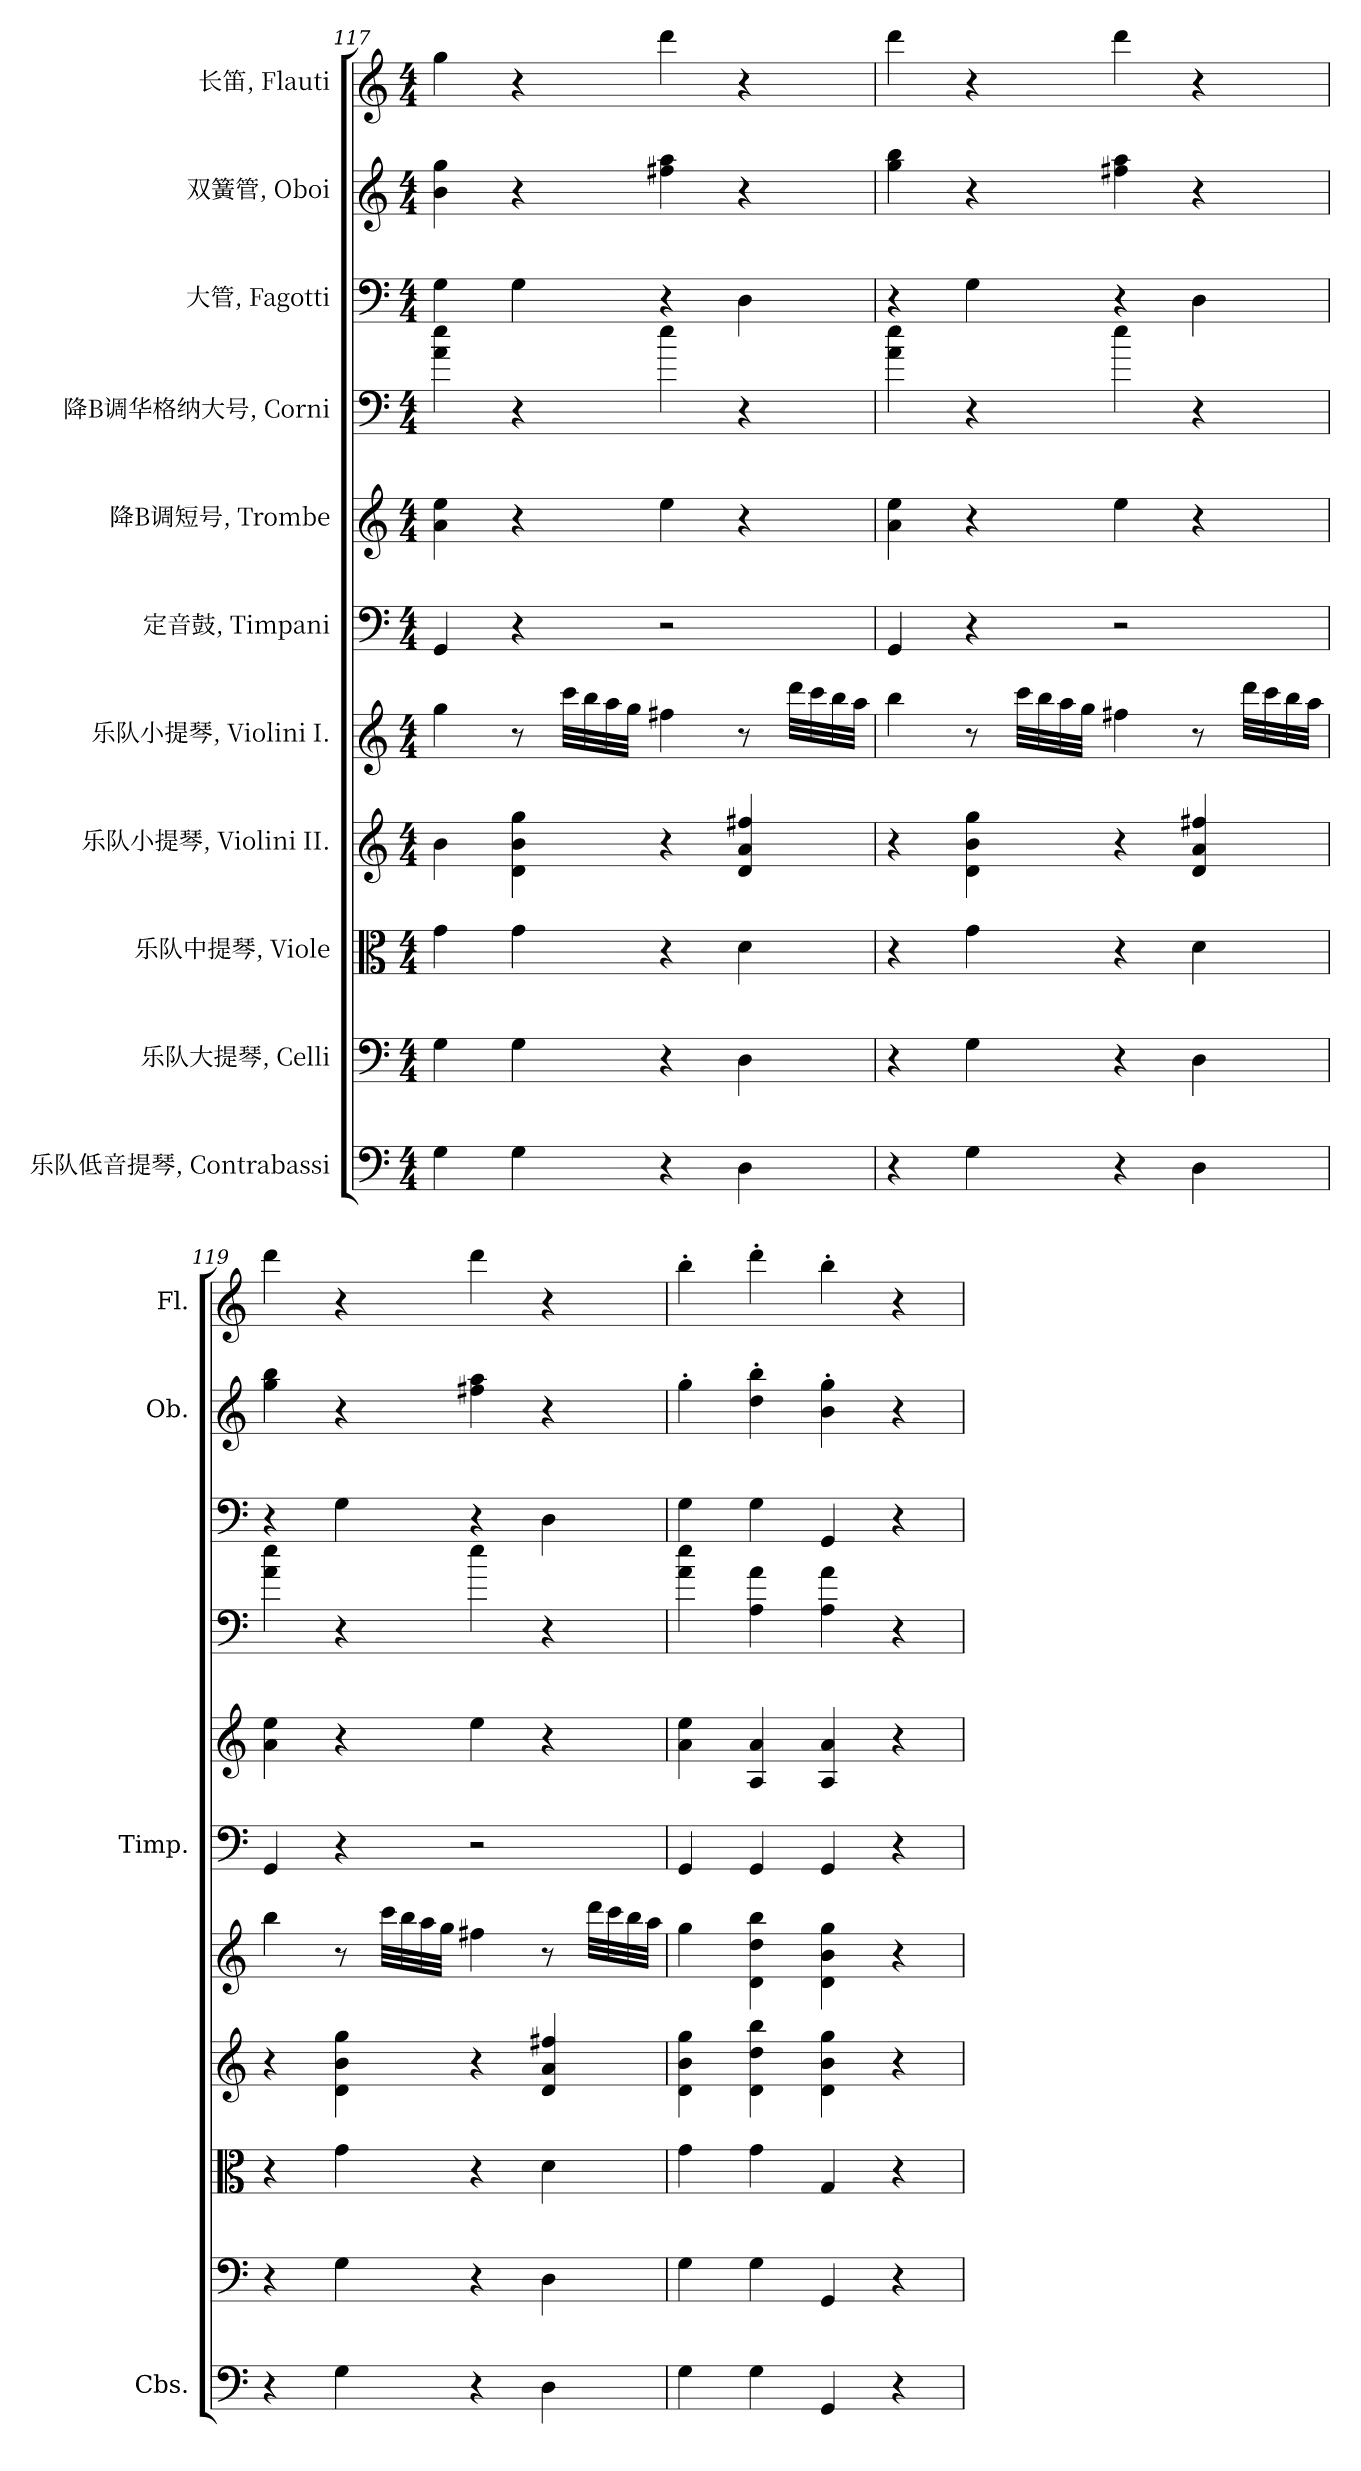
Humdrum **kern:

**kern	**kern	**kern	**kern	**kern	**kern	**kern	**kern	**kern	**kern	**kern
*part11	*part10	*part9	*part8	*part7	*part6	*part5	*part4	*part3	*part2	*part1
*staff11	*staff10	*staff9	*staff8	*staff7	*staff6	*staff5	*staff4	*staff3	*staff2	*staff1
*I"乐队低音提琴, Contrabassi	*I"乐队大提琴, Celli	*I"乐队中提琴, Viole	*I"乐队小提琴, Violini II.	*I"乐队小提琴, Violini I.	*I"定音鼓, Timpani	*I"降B调短号, Trombe	*I"降B调华格纳大号, Corni	*I"大管, Fagotti	*I"双簧管, Oboi	*I"长笛, Flauti
*I'Cbs.	*	*	*	*	*I'Timp.	*	*	*	*I'Ob.	*I'Fl.
*clefF4	*clefF4	*clefC3	*clefG2	*clefG2	*clefF4	*clefG2	*clefF4	*clefF4	*clefG2	*clefG2
*ITrd7c12	*	*	*	*	*	*ITrd1c2	*ITrd1c2	*	*	*
*k[]	*k[]	*k[]	*k[]	*k[]	*k[]	*k[b-e-]	*k[b-e-]	*k[]	*k[]	*k[]
*M4/4	*M4/4	*M4/4	*M4/4	*M4/4	*M4/4	*M4/4	*M4/4	*M4/4	*M4/4	*M4/4
=117	=117	=117	=117	=117	=117	=117	=117	=117	=117	=117
4GG\	4G\	4g\	4b\	4gg\	4GG/	4g\ 4dd\	4g\ 4dd\	4G\	4b\ 4gg\	4gg\
4GG\	4G\	4g\	4d\ 4b\ 4gg\	8r	4r	4r	4r	4G\	4r	4r
.	.	.	.	32ccc\LLL	.	.	.	.	.	.
.	.	.	.	32bb\	.	.	.	.	.	.
.	.	.	.	32aa\	.	.	.	.	.	.
.	.	.	.	32gg\JJJ	.	.	.	.	.	.
4r	4r	4r	4r	4ff#X\	2r	4dd\	4dd\	4r	4ff#X\ 4aa\	4ddd\
4DD\	4D\	4d\	4d/ 4a/ 4ff#X/	8r	.	4r	4r	4D\	4r	4r
.	.	.	.	32ddd\LLL	.	.	.	.	.	.
.	.	.	.	32ccc\	.	.	.	.	.	.
.	.	.	.	32bb\	.	.	.	.	.	.
.	.	.	.	32aa\JJJ	.	.	.	.	.	.
!!LO:PB:g=z
=118	=118	=118	=118	=118	=118	=118	=118	=118	=118	=118
4r	4r	4r	4r	4bb\	4GG/	4g\ 4dd\	4g\ 4dd\	4r	4gg\ 4bb\	4ddd\
4GG\	4G\	4g\	4d\ 4b\ 4gg\	8r	4r	4r	4r	4G\	4r	4r
.	.	.	.	32ccc\LLL	.	.	.	.	.	.
.	.	.	.	32bb\	.	.	.	.	.	.
.	.	.	.	32aa\	.	.	.	.	.	.
.	.	.	.	32gg\JJJ	.	.	.	.	.	.
4r	4r	4r	4r	4ff#X\	2r	4dd\	4dd\	4r	4ff#X\ 4aa\	4ddd\
4DD\	4D\	4d\	4d/ 4a/ 4ff#X/	8r	.	4r	4r	4D\	4r	4r
.	.	.	.	32ddd\LLL	.	.	.	.	.	.
.	.	.	.	32ccc\	.	.	.	.	.	.
.	.	.	.	32bb\	.	.	.	.	.	.
.	.	.	.	32aa\JJJ	.	.	.	.	.	.
=119	=119	=119	=119	=119	=119	=119	=119	=119	=119	=119
4r	4r	4r	4r	4bb\	4GG/	4g\ 4dd\	4g\ 4dd\	4r	4gg\ 4bb\	4ddd\
4GG\	4G\	4g\	4d\ 4b\ 4gg\	8r	4r	4r	4r	4G\	4r	4r
.	.	.	.	32ccc\LLL	.	.	.	.	.	.
.	.	.	.	32bb\	.	.	.	.	.	.
.	.	.	.	32aa\	.	.	.	.	.	.
.	.	.	.	32gg\JJJ	.	.	.	.	.	.
4r	4r	4r	4r	4ff#X\	2r	4dd\	4dd\	4r	4ff#X\ 4aa\	4ddd\
4DD\	4D\	4d\	4d/ 4a/ 4ff#X/	8r	.	4r	4r	4D\	4r	4r
.	.	.	.	32ddd\LLL	.	.	.	.	.	.
.	.	.	.	32ccc\	.	.	.	.	.	.
.	.	.	.	32bb\	.	.	.	.	.	.
.	.	.	.	32aa\JJJ	.	.	.	.	.	.
=120	=120	=120	=120	=120	=120	=120	=120	=120	=120	=120
4GG\	4G\	4g\	4d\ 4b\ 4gg\	4gg\	4GG/	4g\ 4dd\	4g\ 4dd\	4G\	4gg'\	4bb'\
4GG\	4G\	4g\	4d\ 4dd\ 4bb\	4d\ 4dd\ 4bb\	4GG/	4G/ 4g/	4G\ 4g\	4G\	4dd\' 4bb\'	4ddd'\
4GGG/	4GG/	4G/	4d\ 4b\ 4gg\	4d\ 4b\ 4gg\	4GG/	4G/ 4g/	4G\ 4g\	4GG/	4b\' 4gg\'	4bb'\
4r	4r	4r	4r	4r	4r	4r	4r	4r	4r	4r
=	=	=	=	=	=	=	=	=	=	=
*-	*-	*-	*-	*-	*-	*-	*-	*-	*-	*-
